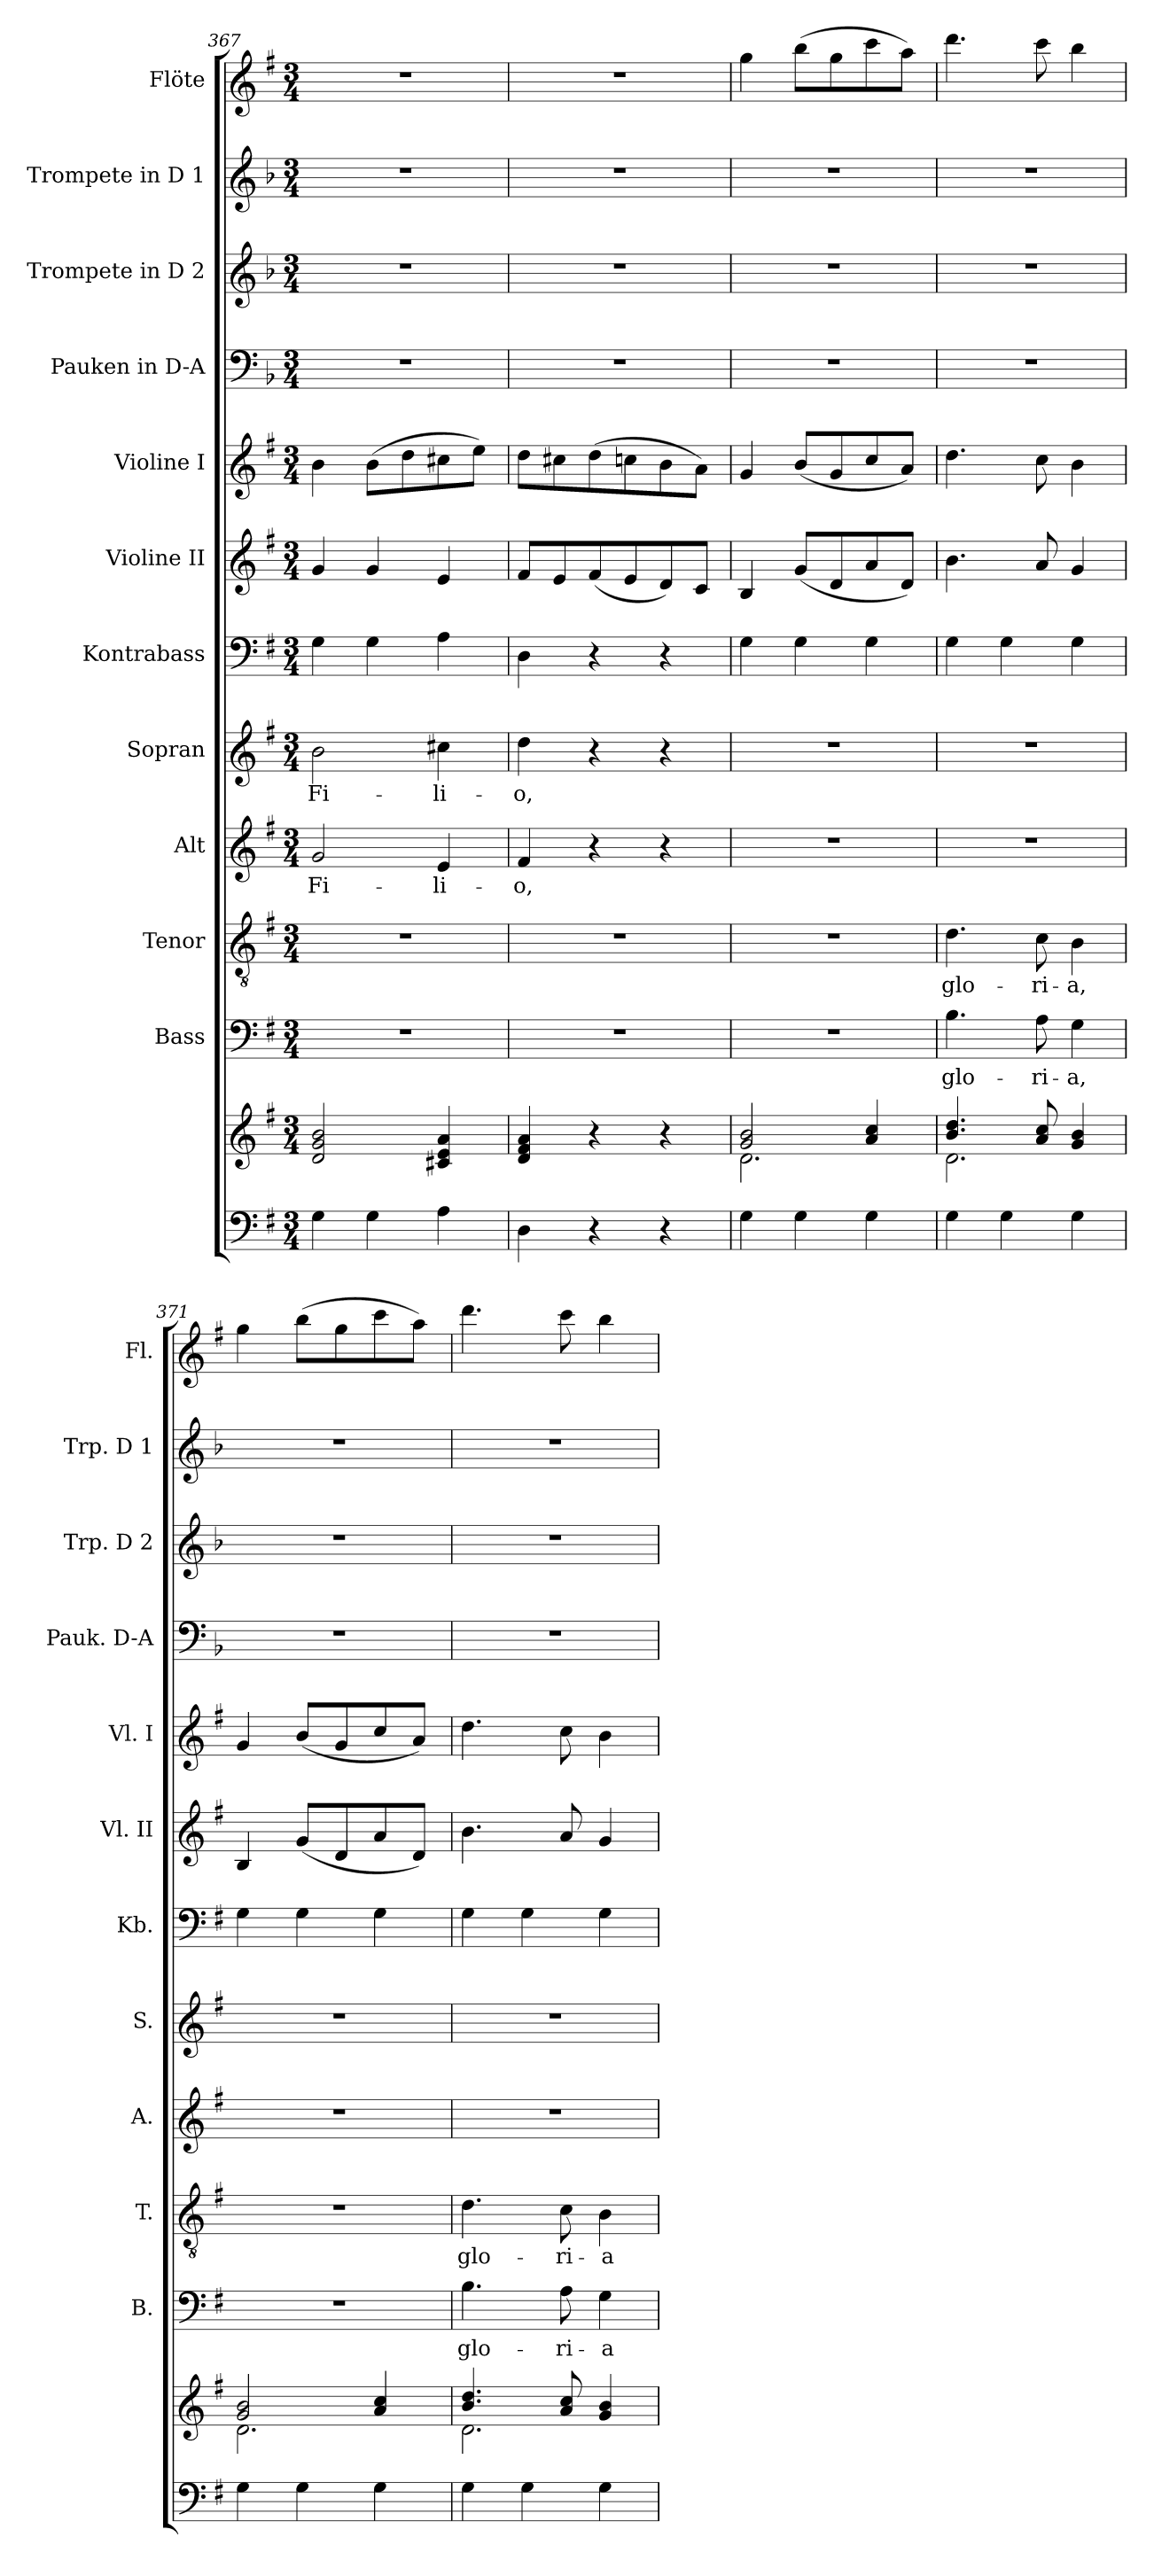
**kern	**kern	**kern	**text	**kern	**text	**kern	**text	**kern	**text	**kern	**kern	**kern	**kern	**kern	**kern	**kern
*part12	*part12	*part11	*part11	*part10	*part10	*part9	*part9	*part8	*part8	*part7	*part6	*part5	*part4	*part3	*part2	*part1
*staff13	*staff12	*staff11	*staff11	*staff10	*staff10	*staff9	*staff9	*staff8	*staff8	*staff7	*staff6	*staff5	*staff4	*staff3	*staff2	*staff1
*	*	*I"Bass	*	*I"Tenor	*	*I"Alt	*	*I"Sopran	*	*I"Kontrabass	*I"Violine II	*I"Violine I	*I"Pauken in D-A	*I"Trompete in D 2	*I"Trompete in D 1	*I"Flöte
*	*	*I'B.	*	*I'T.	*	*I'A.	*	*I'S.	*	*I'Kb.	*I'Vl. II	*I'Vl. I	*I'Pauk. D-A	*I'Trp. D 2	*I'Trp. D 1	*I'Fl.
*clefF4	*clefG2	*clefF4	*	*clefGv2	*	*clefG2	*	*clefG2	*	*clefF4	*clefG2	*clefG2	*clefF4	*clefG2	*clefG2	*clefG2
*	*	*	*	*	*	*	*	*	*	*ITrd7c12	*	*	*ITrd-1c-2	*ITrd-1c-2	*ITrd-1c-2	*
*k[f#]	*k[f#]	*k[f#]	*	*k[f#]	*	*k[f#]	*	*k[f#]	*	*k[f#]	*k[f#]	*k[f#]	*k[f#]	*k[f#]	*k[f#]	*k[f#]
*G:	*G:	*G:	*	*G:	*	*G:	*	*G:	*	*G:	*G:	*G:	*G:	*G:	*G:	*G:
*M3/4	*M3/4	*M3/4	*	*M3/4	*	*M3/4	*	*M3/4	*	*M3/4	*M3/4	*M3/4	*M3/4	*M3/4	*M3/4	*M3/4
=367	=367	=367	=367	=367	=367	=367	=367	=367	=367	=367	=367	=367	=367	=367	=367	=367
!	!	!	!	!	!	!	!LO:LY:b	!	!LO:LY:b	!	!	!	!	!	!	!
4G\	2d/ 2g/ 2b/	2.r	.	2.r	.	2g/	Fi-	2b\	Fi-	4GG\	4g/	4b\	2.r	2.r	2.r	2.r
4G\	.	.	.	.	.	.	.	.	.	4GG\	4g/	(>8b\L	.	.	.	.
.	.	.	.	.	.	.	.	.	.	.	.	8dd\	.	.	.	.
!	!	!	!	!	!	!	!LO:LY:b	!	!LO:LY:b	!	!	!	!	!	!	!
4A\	4c#X/ 4e/ 4a/	.	.	.	.	4e/	-li-	4cc#X\	-li-	4AA\	4e/	8cc#X\	.	.	.	.
.	.	.	.	.	.	.	.	.	.	.	.	8ee\J)	.	.	.	.
!!LO:PB:g=z
=368	=368	=368	=368	=368	=368	=368	=368	=368	=368	=368	=368	=368	=368	=368	=368	=368
!	!	!	!	!	!	!	!LO:LY:b	!	!LO:LY:b	!	!	!	!	!	!	!
4D\	4d/ 4f#/ 4a/	2.r	.	2.r	.	4f#/	-o,	4dd\	-o,	4DD\	8f#/L	8dd\L	2.r	2.r	2.r	2.r
.	.	.	.	.	.	.	.	.	.	.	8e/	8cc#X\	.	.	.	.
4r	4r	.	.	.	.	4r	.	4r	.	4r	(<8f#/	(>8dd\	.	.	.	.
.	.	.	.	.	.	.	.	.	.	.	8e/	8ccn\	.	.	.	.
4r	4r	.	.	.	.	4r	.	4r	.	4r	8d/)	8b\	.	.	.	.
.	.	.	.	.	.	.	.	.	.	.	8c/J	8a\J)	.	.	.	.
=369	=369	=369	=369	=369	=369	=369	=369	=369	=369	=369	=369	=369	=369	=369	=369	=369
*	*^	*	*	*	*	*	*	*	*	*	*	*	*	*	*	*
4G\	2g/ 2b/	2.d\	2.r	.	2.r	.	2.r	.	2.r	.	4GG\	4B/	4g/	2.r	2.r	2.r	4gg\
4G\	.	.	.	.	.	.	.	.	.	.	4GG\	(<8g/L	(<8b/L	.	.	.	(>8bb\L
.	.	.	.	.	.	.	.	.	.	.	.	8d/	8g/	.	.	.	8gg\
4G\	4a/ 4cc/	.	.	.	.	.	.	.	.	.	4GG\	8a/	8cc/	.	.	.	8ccc\
.	.	.	.	.	.	.	.	.	.	.	.	8d/J)	8a/J)	.	.	.	8aa\J)
=370	=370	=370	=370	=370	=370	=370	=370	=370	=370	=370	=370	=370	=370	=370	=370	=370	=370
!	!	!	!	!LO:LY:b	!	!LO:LY:b	!	!	!	!	!	!	!	!	!	!	!
4G\	4.b/ 4.dd/	2.d\	4.B\	glo-	4.d\	glo-	2.r	.	2.r	.	4GG\	4.b\	4.dd\	2.r	2.r	2.r	4.ddd\
4G\	.	.	.	.	.	.	.	.	.	.	4GG\	.	.	.	.	.	.
!	!	!	!	!LO:LY:b	!	!LO:LY:b	!	!	!	!	!	!	!	!	!	!	!
.	8a/ 8cc/	.	8A\	-ri-	8c\	-ri-	.	.	.	.	.	8a/	8cc\	.	.	.	8ccc\
!	!	!	!	!LO:LY:b	!	!LO:LY:b	!	!	!	!	!	!	!	!	!	!	!
4G\	4g/ 4b/	.	4G\	-a,	4B\	-a,	.	.	.	.	4GG\	4g/	4b\	.	.	.	4bb\
=371	=371	=371	=371	=371	=371	=371	=371	=371	=371	=371	=371	=371	=371	=371	=371	=371	=371
4G\	2g/ 2b/	2.d\	2.r	.	2.r	.	2.r	.	2.r	.	4GG\	4B/	4g/	2.r	2.r	2.r	4gg\
4G\	.	.	.	.	.	.	.	.	.	.	4GG\	(<8g/L	(<8b/L	.	.	.	(>8bb\L
.	.	.	.	.	.	.	.	.	.	.	.	8d/	8g/	.	.	.	8gg\
4G\	4a/ 4cc/	.	.	.	.	.	.	.	.	.	4GG\	8a/	8cc/	.	.	.	8ccc\
.	.	.	.	.	.	.	.	.	.	.	.	8d/J)	8a/J)	.	.	.	8aa\J)
=372	=372	=372	=372	=372	=372	=372	=372	=372	=372	=372	=372	=372	=372	=372	=372	=372	=372
!	!	!	!	!LO:LY:b	!	!LO:LY:b	!	!	!	!	!	!	!	!	!	!	!
4G\	4.b/ 4.dd/	2.d\	4.B\	glo-	4.d\	glo-	2.r	.	2.r	.	4GG\	4.b\	4.dd\	2.r	2.r	2.r	4.ddd\
4G\	.	.	.	.	.	.	.	.	.	.	4GG\	.	.	.	.	.	.
!	!	!	!	!LO:LY:b	!	!LO:LY:b	!	!	!	!	!	!	!	!	!	!	!
.	8a/ 8cc/	.	8A\	-ri-	8c\	-ri-	.	.	.	.	.	8a/	8cc\	.	.	.	8ccc\
!	!	!	!	!LO:LY:b	!	!LO:LY:b	!	!	!	!	!	!	!	!	!	!	!
4G\	4g/ 4b/	.	4G\	-a	4B\	-a	.	.	.	.	4GG\	4g/	4b\	.	.	.	4bb\
*	*v	*v	*	*	*	*	*	*	*	*	*	*	*	*	*	*	*
=	=	=	=	=	=	=	=	=	=	=	=	=	=	=	=	=
*-	*-	*-	*-	*-	*-	*-	*-	*-	*-	*-	*-	*-	*-	*-	*-	*-
